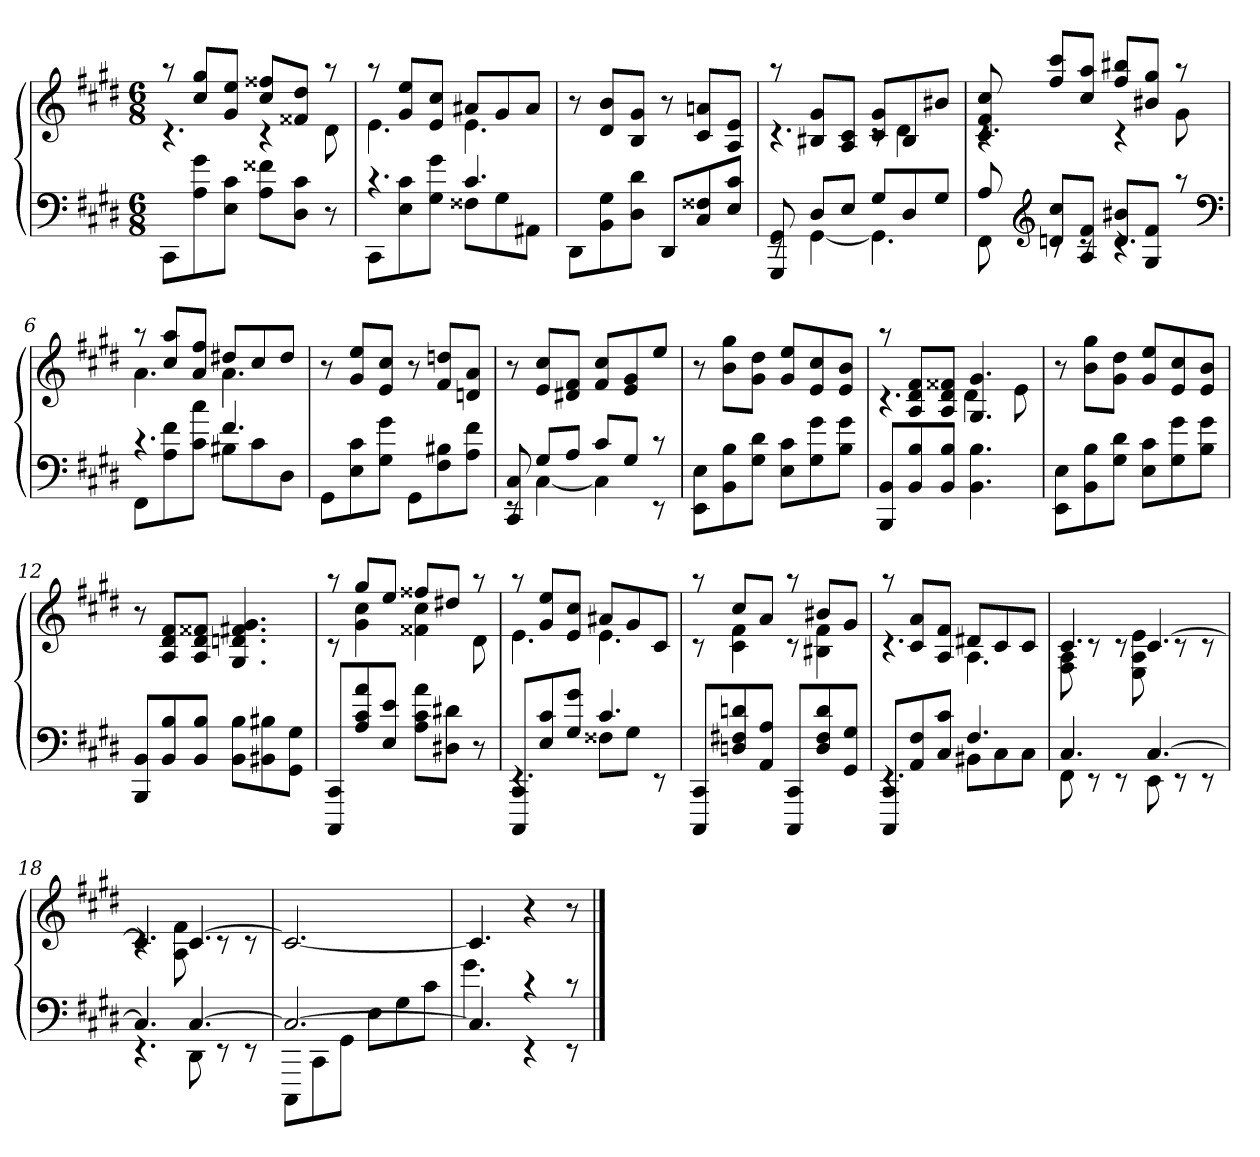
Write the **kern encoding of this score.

**kern	**kern
*part1	*part1
*staff2	*staff1
*clefF4	*clefG2
*k[f#c#g#d#]	*k[f#c#g#d#]
*c#:	*c#:
*M6/8	*M6/8
=1	=1
*	*^
8CC#L	8raa	4.rc
8A 8g#	8cc# 8gg#L	.
8E 8c#J	8g# 8eeJ	.
8A 8f##XL	8cc# 8ff##XL	4rc
8D# 8c#J	8f##X 8dd#J	.
8r	8raa	8d#
=2	=2	=2
*^	*	*
4.rc	8CC#L	8raa	4.e
.	8E 8c#	8g# 8eeL	.
.	8G# 8g#J	8e 8cc#J	.
4.c#	8F##XL	8a#XL	4.e
.	8G#	8g#	.
.	8AA#XJ	8a#J	.
*v	*v	*	*
*	*v	*v
=3	=3
8DD#L	8r
8BB 8G#	8d# 8bL
8D# 8d#J	8B 8g#J
8DD#L	8r
8C# 8F##X	8c# 8anL
8E 8c#J	8A 8eJ
=4	=4
*^	*^
8GGG# 8GG#	8rEE	8raa	4.rc
8D#L	[4GG#	8B#X 8g#L	.
8EJ	.	8A 8c#J	.
8G#L	4.GG#]	8c# 8g#L	8rc
8D#	.	8B#	4d#
8G#J	.	8b#XJ	.
=5	=5	=5	=5
8A	8FF#	8c# 8f# 8cc#	4.rc
*clefG2	*	*	*
8dn 8cc#L	8rc	8ff# 8ccc#L	.
8A 8f#J	8rc	8cc# 8aaJ	.
8d 8b#XL	4.rc	8ff# 8bb#XL	4rc
8G# 8f#J	.	8b#X 8gg#J	.
8raa	.	8raa	8g#
*clefF4	*	*	*
=6	=6	=6	=6
4.rc	8FF#L	8raa	4.a
.	8A 8f#	8cc# 8aaL	.
.	8c# 8cc#J	8a 8ff#J	.
4.f#	8B#XL	8dd#XL	4.a
.	8c#	8cc#	.
.	8D#J	8dd#J	.
*v	*v	*	*
*	*v	*v
=7	=7
8GG#L	8r
8E 8c#	8g# 8eeL
8G# 8g#J	8e 8cc#J
8GG#L	8r
8F# 8B#X	8f# 8ddnL
8A 8f#J	8dn 8aJ
=8	=8
*^	*
8CC# 8C#	8rEE	8r
8G#L	[4C#	8e 8cc#L
8AJ	.	8d#X 8f#J
8c#L	4C#]	8f# 8cc#L
8G#J	.	8e 8g#
8rc	8rEE	8eeJ
*v	*v	*
=9	=9
8EE 8EL	8r
8BB 8B	8b 8gg#L
8G# 8d#J	8g# 8dd#J
8E 8c#L	8g# 8eeL
8G# 8g#	8e 8cc#
8B 8g#J	8e 8bJ
=10	=10
*	*^
8BBB 8BBL	8raa	4.rc
8BB 8B	8A 8d# 8f#L	.
8BB 8BJ	8A 8d# 8f##XJ	.
4.BB 4.B	4.G# 4.g#	4d#
.	.	8e
*	*v	*v
=11	=11
8EE 8EL	8r
8BB 8B	8b 8gg#L
8G# 8d#J	8g# 8dd#J
8E 8c#L	8g# 8eeL
8G# 8g#	8e 8cc#
8B 8g#J	8e 8bJ
=12	=12
8BBB 8BBL	8r
8BB 8B	8A 8d# 8f#L
8BB 8BJ	8A 8d# 8f##XJ
8BB 8BL	4.G# 4.dn 4.f#X 4.g#
8BB#X 8B#X	.
8GG# 8G#J	.
=13	=13
*	*^
8CCC# 8CC#L	8raa	8rc
8A 8c# 8a	8gg#L	4g# 4cc#
8E 8eJ	8eeJ	.
8A 8c# 8aL	8ff##XL	4f##X 4cc#
8D#X 8d#XJ	8dd#XJ	.
8r	8raa	8d#
=14	=14	=14
*^	*	*
8CCC# 8CC#L	4.rEE	8raa	4.e
8E 8c#	.	8g# 8eeL	.
8G# 8g#J	.	8e 8cc#J	.
4.c#	8F##XL	8a#XL	4.e
.	8G#J	8g#	.
.	8rEE	8c#J	.
*v	*v	*	*
=15	=15	=15
8CCC# 8CC#L	8raa	8rc
8Dn 8F#X 8dn	8cc#L	4c# 4f#
8AA 8AJ	8aJ	.
8CCC# 8CC#L	8raa	8rc
8D 8F# 8d	8b#XL	4B#X 4f#
8GG# 8G#J	8g#J	.
=16	=16	=16
*^	*	*
8CCC# 8CC#L	4.rEE	8raa	4.rc
8AA 8F#	.	8c# 8aL	.
8C# 8c#J	.	8A 8f#J	.
4.F#	8BB#XL	8d#XL	4.A
.	8C#	8c#	.
.	8C#J	8c#J	.
=17	=17	=17	=17
4.C#	8FF#	4.c#	8F# 8A
.	8rEE	.	8rc
.	8rEE	.	8rc
[4.C#	8EE	[4.c#	8E 8A 8e
.	8rEE	.	8rc
.	8rEE	.	8rc
=18	=18	=18	=18
4.C#]	4.rEE	4.c#]	4.rc
[4.C#	8DD#	[4.c#	8A 8f#
.	8rEE	.	8rc
.	8rEE	.	8rc
*	*	*v	*v
=19	=19	=19
2.C#_	8CCC#L	2.c#_
.	8CC#	.
.	8GG#J	.
.	8EL	.
.	8G#	.
.	8c#J	.
=20	=20	=20
4.C#]	4.g#	4.c#]
4rc	4rEE	4r
8rc	8rEE	8r
*v	*v	*
==	==
*-	*-
